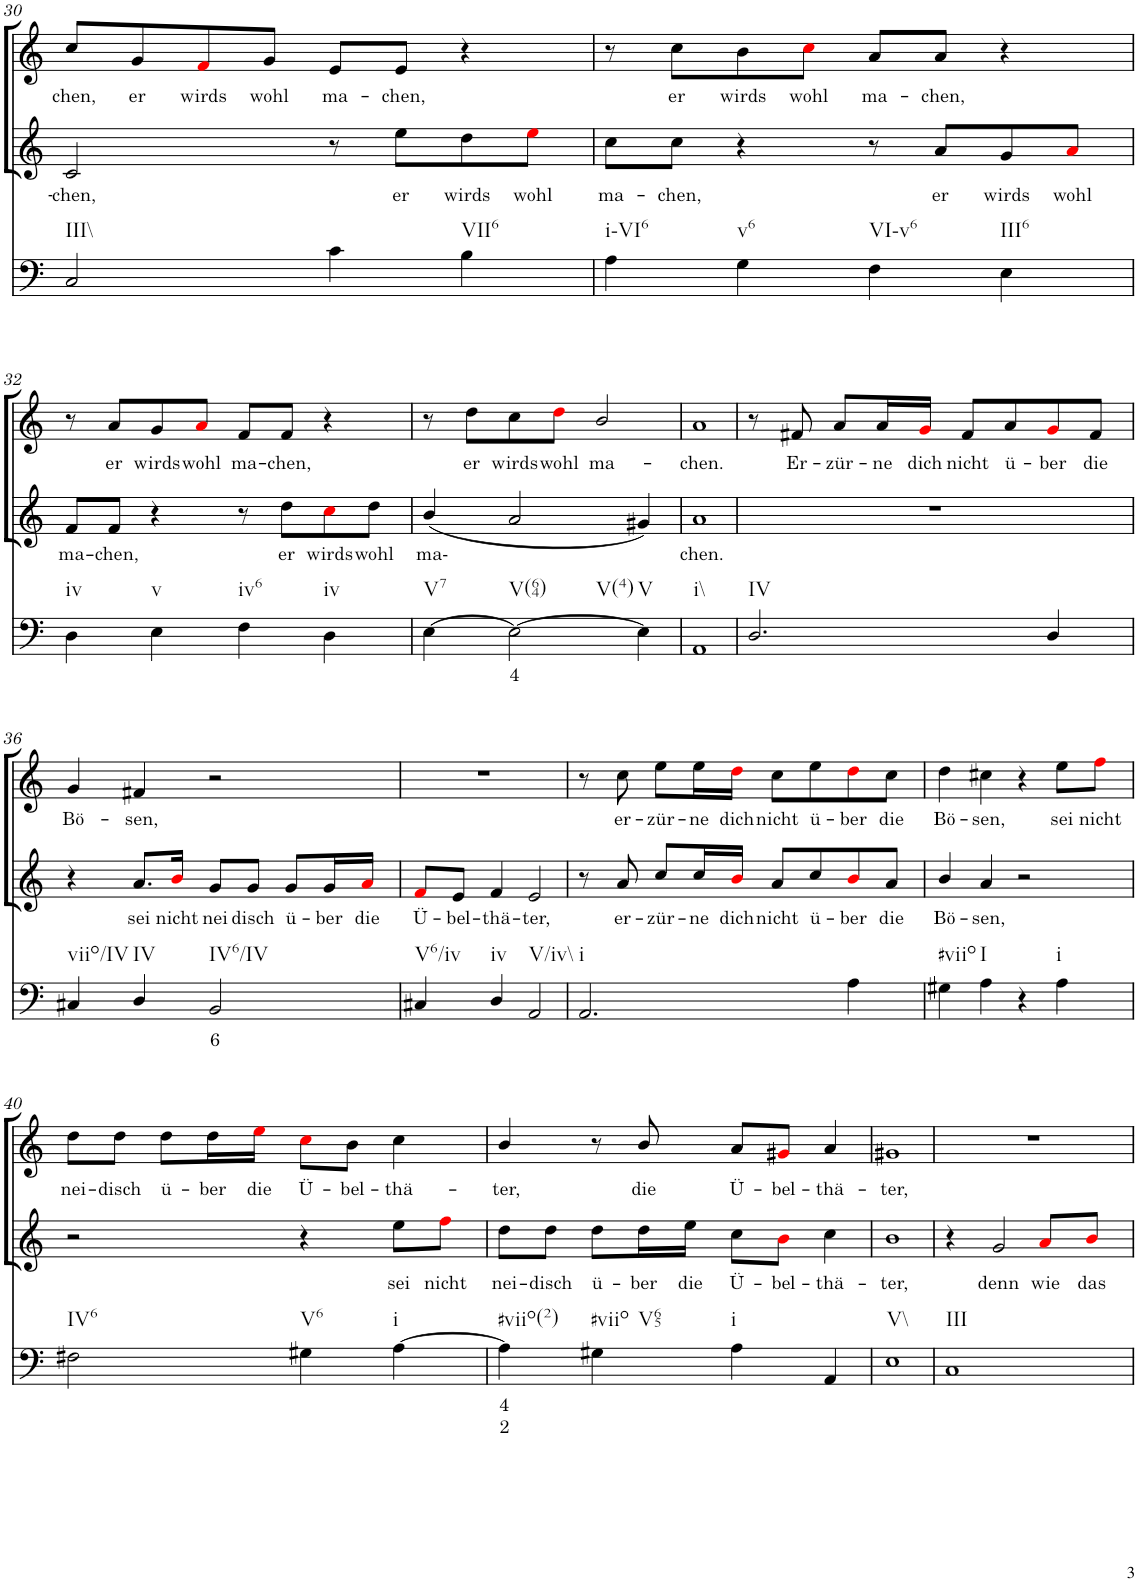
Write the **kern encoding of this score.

**kern	**text	**text	**kern	**text	**kern	**text
*part3	*part3	*part3	*part2	*part2	*part1	*part1
*staff3	*staff3	*staff3	*staff2	*staff2	*staff1	*staff1
*I"Continuo	*	*	*I"Soprano II	*	*I"Soprano I	*
!!LO:PB:g=z
*clefF4	*	*	*clefG2	*	*clefG2	*
*k[]	*	*	*k[]	*	*k[]	*
*M4/4	*	*	*M4/4	*	*M4/4	*
=30	=30	=30	=30	=30	=30	=30
!LO:TX:b:t=III\\	!	!	!	!	!	!
!	!	!	!	!LO:LY:b	!	!LO:LY:b
2C/	.	.	2c/	chen,	8cc/L	chen,
!	!	!	!	!	!	!LO:LY:b
.	.	.	.	.	8g/	er
!	!	!	!	!	!	!LO:LY:b
.	.	.	.	.	8fi/	wirds
!	!	!	!	!	!	!LO:LY:b
.	.	.	.	.	8g/J	wohl
!	!	!	!	!	!	!LO:LY:b
4c\	.	.	8r	.	8e/L	ma-
!	!	!	!	!LO:LY:b	!	!LO:LY:b
.	.	.	8ee\L	er	8e/J	chen,
!LO:TX:b:t=VII6	!	!	!	!	!	!
!	!	!	!	!LO:LY:b	!	!
4B\	.	.	8dd\	wirds	4r	.
!	!	!	!	!LO:LY:b	!	!
.	.	.	8eei\J	wohl	.	.
=31	=31	=31	=31	=31	=31	=31
!LO:TX:b:t=i-VI6	!	!	!	!	!	!
!	!	!	!	!LO:LY:b	!	!
4A\	.	.	8cc\L	ma-	8r	.
!	!	!	!	!LO:LY:b	!	!LO:LY:b
.	.	.	8cc\J	chen,	8cc\L	er
!LO:TX:b:t=v6	!	!	!	!	!	!
!	!	!	!	!	!	!LO:LY:b
4G\	.	.	4r	.	8b\	wirds
!	!	!	!	!	!	!LO:LY:b
.	.	.	.	.	8cci\J	wohl
!LO:TX:b:t=VI-v6	!	!	!	!	!	!
!	!	!	!	!	!	!LO:LY:b
4F\	.	.	8r	.	8a/L	ma-
!	!	!	!	!LO:LY:b	!	!LO:LY:b
.	.	.	8a/L	er	8a/J	chen,
!LO:TX:b:t=III6	!	!	!	!	!	!
!	!	!	!	!LO:LY:b	!	!
4E\	.	.	8g/	wirds	4r	.
!	!	!	!	!LO:LY:b	!	!
.	.	.	8ai/J	wohl	.	.
!!LO:LB:g=z
=32	=32	=32	=32	=32	=32	=32
!LO:TX:b:t=iv	!	!	!	!	!	!
!	!	!	!	!LO:LY:b	!	!
4D\	.	.	8f/L	ma-	8r	.
!	!	!	!	!LO:LY:b	!	!LO:LY:b
.	.	.	8f/J	chen,	8a/L	er
!LO:TX:b:t=v	!	!	!	!	!	!
!	!	!	!	!	!	!LO:LY:b
4E\	.	.	4r	.	8g/	wirds
!	!	!	!	!	!	!LO:LY:b
.	.	.	.	.	8ai/J	wohl
!LO:TX:b:t=iv6	!	!	!	!	!	!
!	!	!	!	!	!	!LO:LY:b
4F\	.	.	8r	.	8f/L	ma-
!	!	!	!	!LO:LY:b	!	!LO:LY:b
.	.	.	8dd\L	er	8f/J	chen,
!LO:TX:b:t=iv	!	!	!	!	!	!
!	!	!	!	!LO:LY:b	!	!
4D\	.	.	8cci\	wirds	4r	.
!	!	!	!	!LO:LY:b	!	!
.	.	.	8dd\J	wohl	.	.
=33	=33	=33	=33	=33	=33	=33
!LO:TX:b:t=V7	!	!	!	!	!	!
!	!	!	!	!LO:LY:b	!	!
[4E\	.	.	(4b/	ma-	8r	.
!	!	!	!	!	!	!LO:LY:b
.	.	.	.	.	8dd\L	er
!LO:TX:b:t=V(64)	!	!	!	!	!	!
!LO:TX:b:t=V(4)	!	!	!	!	!	!
!	!LO:LY:b	!	!	!	!	!LO:LY:b
2E\_	4	.	2a/	.	8cc\	wirds
!	!	!	!	!	!	!LO:LY:b
.	.	.	.	.	8ddi\J	wohl
!	!	!	!	!	!	!LO:LY:b
.	.	.	.	.	2b/	ma-
!LO:TX:b:t=V	!	!	!	!	!	!
4E\]	.	.	4g#X/)	.	.	.
=34	=34	=34	=34	=34	=34	=34
!LO:TX:b:t=i\\	!	!	!	!	!	!
!	!	!	!	!LO:LY:b	!	!LO:LY:b
1AA	.	.	1a	chen.	1a	chen.
=35	=35	=35	=35	=35	=35	=35
!LO:TX:b:t=IV	!	!	!	!	!	!
2.D/	.	.	1r	.	8r	.
!	!	!	!	!	!	!LO:LY:b
.	.	.	.	.	8f#X/	Er-
!	!	!	!	!	!	!LO:LY:b
.	.	.	.	.	8a/L	zür-
!	!	!	!	!	!	!LO:LY:b
.	.	.	.	.	16a/L	ne
!	!	!	!	!	!	!LO:LY:b
.	.	.	.	.	16gi/JJ	dich
!	!	!	!	!	!	!LO:LY:b
.	.	.	.	.	8f#/L	nicht
!	!	!	!	!	!	!LO:LY:b
.	.	.	.	.	8a/	ü-
!	!	!	!	!	!	!LO:LY:b
4D/	.	.	.	.	8gi/	ber
!	!	!	!	!	!	!LO:LY:b
.	.	.	.	.	8f#/J	die
!!LO:LB:g=z
=36	=36	=36	=36	=36	=36	=36
!LO:TX:b:t=viio/IV	!	!	!	!	!	!
!	!	!	!	!	!	!LO:LY:b
4C#X/	.	.	4r	.	4g/	Bö-
!LO:TX:b:t=IV	!	!	!	!	!	!
!	!	!	!	!LO:LY:b	!	!LO:LY:b
4D/	.	.	8.a/L	sei	4f#X/	sen,
!	!	!	!	!LO:LY:b	!	!
.	.	.	16bi/Jk	nicht	.	.
!LO:TX:b:t=IV6/IV	!	!	!	!	!	!
!	!LO:LY:b	!	!	!LO:LY:b	!	!
2BB/	6	.	8g/L	nei-	2r	.
!	!	!	!	!LO:LY:b	!	!
.	.	.	8g/J	disch	.	.
!	!	!	!	!LO:LY:b	!	!
.	.	.	8g/L	ü-	.	.
!	!	!	!	!LO:LY:b	!	!
.	.	.	16g/L	ber	.	.
!	!	!	!	!LO:LY:b	!	!
.	.	.	16ai/JJ	die	.	.
=37	=37	=37	=37	=37	=37	=37
!LO:TX:b:t=V6/iv	!	!	!	!	!	!
!	!	!	!	!LO:LY:b	!	!
4C#X/	.	.	8fi/L	Ü-	1r	.
!	!	!	!	!LO:LY:b	!	!
.	.	.	8e/J	bel-	.	.
!LO:TX:b:t=iv	!	!	!	!	!	!
!	!	!	!	!LO:LY:b	!	!
4D/	.	.	4f/	thä-	.	.
!LO:TX:b:t=V/iv\\	!	!	!	!	!	!
!	!	!	!	!LO:LY:b	!	!
2AA/	.	.	2e/	ter,	.	.
=38	=38	=38	=38	=38	=38	=38
!LO:TX:b:t=i	!	!	!	!	!	!
2.AA/	.	.	8r	.	8r	.
!	!	!	!	!LO:LY:b	!	!LO:LY:b
.	.	.	8a/	er-	8cc\	er-
!	!	!	!	!LO:LY:b	!	!LO:LY:b
.	.	.	8cc/L	zür-	8ee\L	zür-
!	!	!	!	!LO:LY:b	!	!LO:LY:b
.	.	.	16cc/L	ne	16ee\L	ne
!	!	!	!	!LO:LY:b	!	!LO:LY:b
.	.	.	16bi/JJ	dich	16ddi\JJ	dich
!	!	!	!	!LO:LY:b	!	!LO:LY:b
.	.	.	8a/L	nicht	8cc\L	nicht
!	!	!	!	!LO:LY:b	!	!LO:LY:b
.	.	.	8cc/	ü-	8ee\	ü-
!	!	!	!	!LO:LY:b	!	!LO:LY:b
4A\	.	.	8bi/	ber	8ddi\	ber
!	!	!	!	!LO:LY:b	!	!LO:LY:b
.	.	.	8a/J	die	8cc\J	die
=39	=39	=39	=39	=39	=39	=39
!LO:TX:b:t=#viio	!	!	!	!	!	!
!	!	!	!	!LO:LY:b	!	!LO:LY:b
4G#X\	.	.	4b/	Bö-	4dd\	Bö-
!LO:TX:b:t=I	!	!	!	!	!	!
!	!	!	!	!LO:LY:b	!	!LO:LY:b
4A\	.	.	4a/	sen,	4cc#X\	sen,
4r	.	.	2r	.	4r	.
!LO:TX:b:t=i	!	!	!	!	!	!
!	!	!	!	!	!	!LO:LY:b
4A\	.	.	.	.	8ee\L	sei
!	!	!	!	!	!	!LO:LY:b
.	.	.	.	.	8ffi\J	nicht
!!LO:LB:g=z
=40	=40	=40	=40	=40	=40	=40
!LO:TX:b:t=IV6	!	!	!	!	!	!
!	!	!	!	!	!	!LO:LY:b
2F#X\	.	.	2r	.	8dd\L	nei-
!	!	!	!	!	!	!LO:LY:b
.	.	.	.	.	8dd\J	disch
!	!	!	!	!	!	!LO:LY:b
.	.	.	.	.	8dd\L	ü-
!	!	!	!	!	!	!LO:LY:b
.	.	.	.	.	16dd\L	ber
!	!	!	!	!	!	!LO:LY:b
.	.	.	.	.	16eei\JJ	die
!LO:TX:b:t=V6	!	!	!	!	!	!
!	!	!	!	!	!	!LO:LY:b
4G#X\	.	.	4r	.	8cci\L	Ü-
!	!	!	!	!	!	!LO:LY:b
.	.	.	.	.	8b\J	bel-
!LO:TX:b:t=i	!	!	!	!	!	!
!	!	!	!	!LO:LY:b	!	!LO:LY:b
[4A\	.	.	8ee\L	sei	4cc\	thä-
!	!	!	!	!LO:LY:b	!	!
.	.	.	8ffi\J	nicht	.	.
=41	=41	=41	=41	=41	=41	=41
!LO:TX:b:t=#viio(2)	!	!	!	!	!	!
!	!LO:LY:b	!LO:LY:b	!	!LO:LY:b	!	!LO:LY:b
4A\]	4	2	8dd\L	nei-	4b/	ter,
!	!	!	!	!LO:LY:b	!	!
.	.	.	8dd\J	disch	.	.
!LO:TX:b:t=#viio	!	!	!	!	!	!
!LO:TX:b:t=V65	!	!	!	!	!	!
!	!	!	!	!LO:LY:b	!	!
4G#X\	.	.	8dd\L	ü-	8r	.
!	!	!	!	!LO:LY:b	!	!LO:LY:b
.	.	.	16dd\L	ber	8b/	die
!	!	!	!	!LO:LY:b	!	!
.	.	.	16ee\JJ	die	.	.
!LO:TX:b:t=i	!	!	!	!	!	!
!	!	!	!	!LO:LY:b	!	!LO:LY:b
4A\	.	.	8cc\L	Ü-	8a/L	Ü-
!	!	!	!	!LO:LY:b	!	!LO:LY:b
.	.	.	8bi\J	bel-	8g#Xi/J	bel-
!	!	!	!	!LO:LY:b	!	!LO:LY:b
4AA/	.	.	4cc\	thä-	4a/	thä-
=42	=42	=42	=42	=42	=42	=42
!LO:TX:b:t=V\\	!	!	!	!	!	!
!	!	!	!	!LO:LY:b	!	!LO:LY:b
1E	.	.	1b	ter,	1g#X	ter,
=43	=43	=43	=43	=43	=43	=43
!LO:TX:b:t=III	!	!	!	!	!	!
1C	.	.	4r	.	1r	.
!	!	!	!	!LO:LY:b	!	!
.	.	.	2g/	denn	.	.
!	!	!	!	!LO:LY:b	!	!
.	.	.	8ai/L	wie	.	.
!	!	!	!	!LO:LY:b	!	!
.	.	.	8bi/J	das	.	.
=	=	=	=	=	=	=
*-	*-	*-	*-	*-	*-	*-
